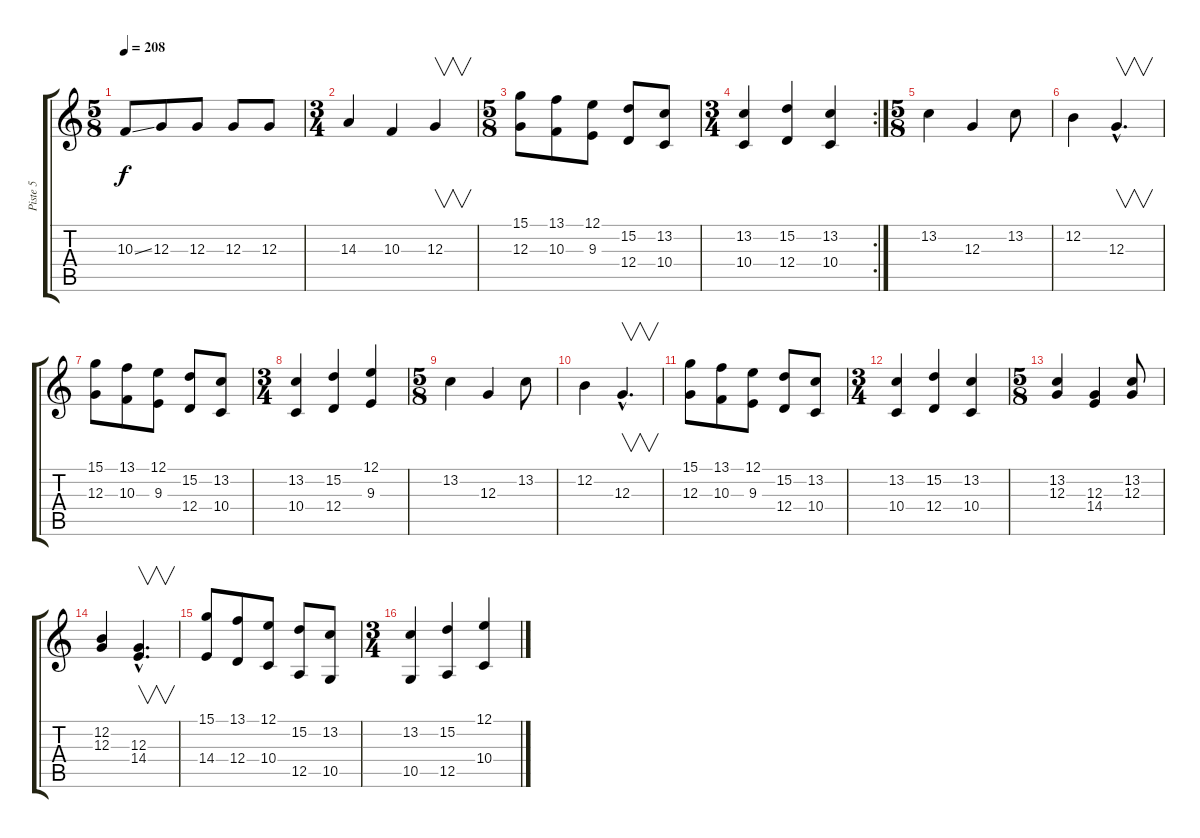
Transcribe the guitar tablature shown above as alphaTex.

\track ("Piste 5" "Piste 5") {instrument sitar}
\staff {score tabs}
\tuning (E4 B3 G3 D3 A2 E2) {hide}
\ts (5 8)
\tempo 208
\clef g2
\ks c
10.3{ss}.8{dy f} 12.3.8 12.3.8 12.3.8 12.3.8 |
\ts (3 4)
14.3.4 10.3.4 12.3.4{v} |
\ts (5 8)
(15.1 12.3).8 (13.1 10.3).8 (12.1 9.3).8 (15.2 12.4).8 (13.2 10.4).8 |
\rc 2
\ts (3 4)
(13.2 10.4).4 (15.2 12.4).4 (13.2 10.4).4 |
\ts (5 8)
13.2.4 12.3.4 13.2.8 |
12.2.4 12.3{hac}.4{v d} |
(15.1 12.3).8 (13.1 10.3).8 (12.1 9.3).8 (15.2 12.4).8 (13.2 10.4).8 |
\ts (3 4)
(13.2 10.4).4 (15.2 12.4).4 (12.1 9.3).4 |
\ts (5 8)
13.2.4 12.3.4 13.2.8 |
12.2.4 12.3{hac}.4{v d} |
(15.1 12.3).8 (13.1 10.3).8 (12.1 9.3).8 (15.2 12.4).8 (13.2 10.4).8 |
\ts (3 4)
(13.2 10.4).4 (15.2 12.4).4 (13.2 10.4).4 |
\ts (5 8)
(13.2 12.3).4 (12.3 14.4).4 (13.2 12.3).8 |
(12.2 12.3).4 (12.3{hac} 14.4{hac}).4{v d} |
(15.1 14.4).8 (13.1 12.4).8 (12.1 10.4).8 (15.2 12.5).8 (13.2 10.5).8 |
\ts (3 4)
(13.2 10.5).4 (15.2 12.5).4 (12.1 10.4).4
